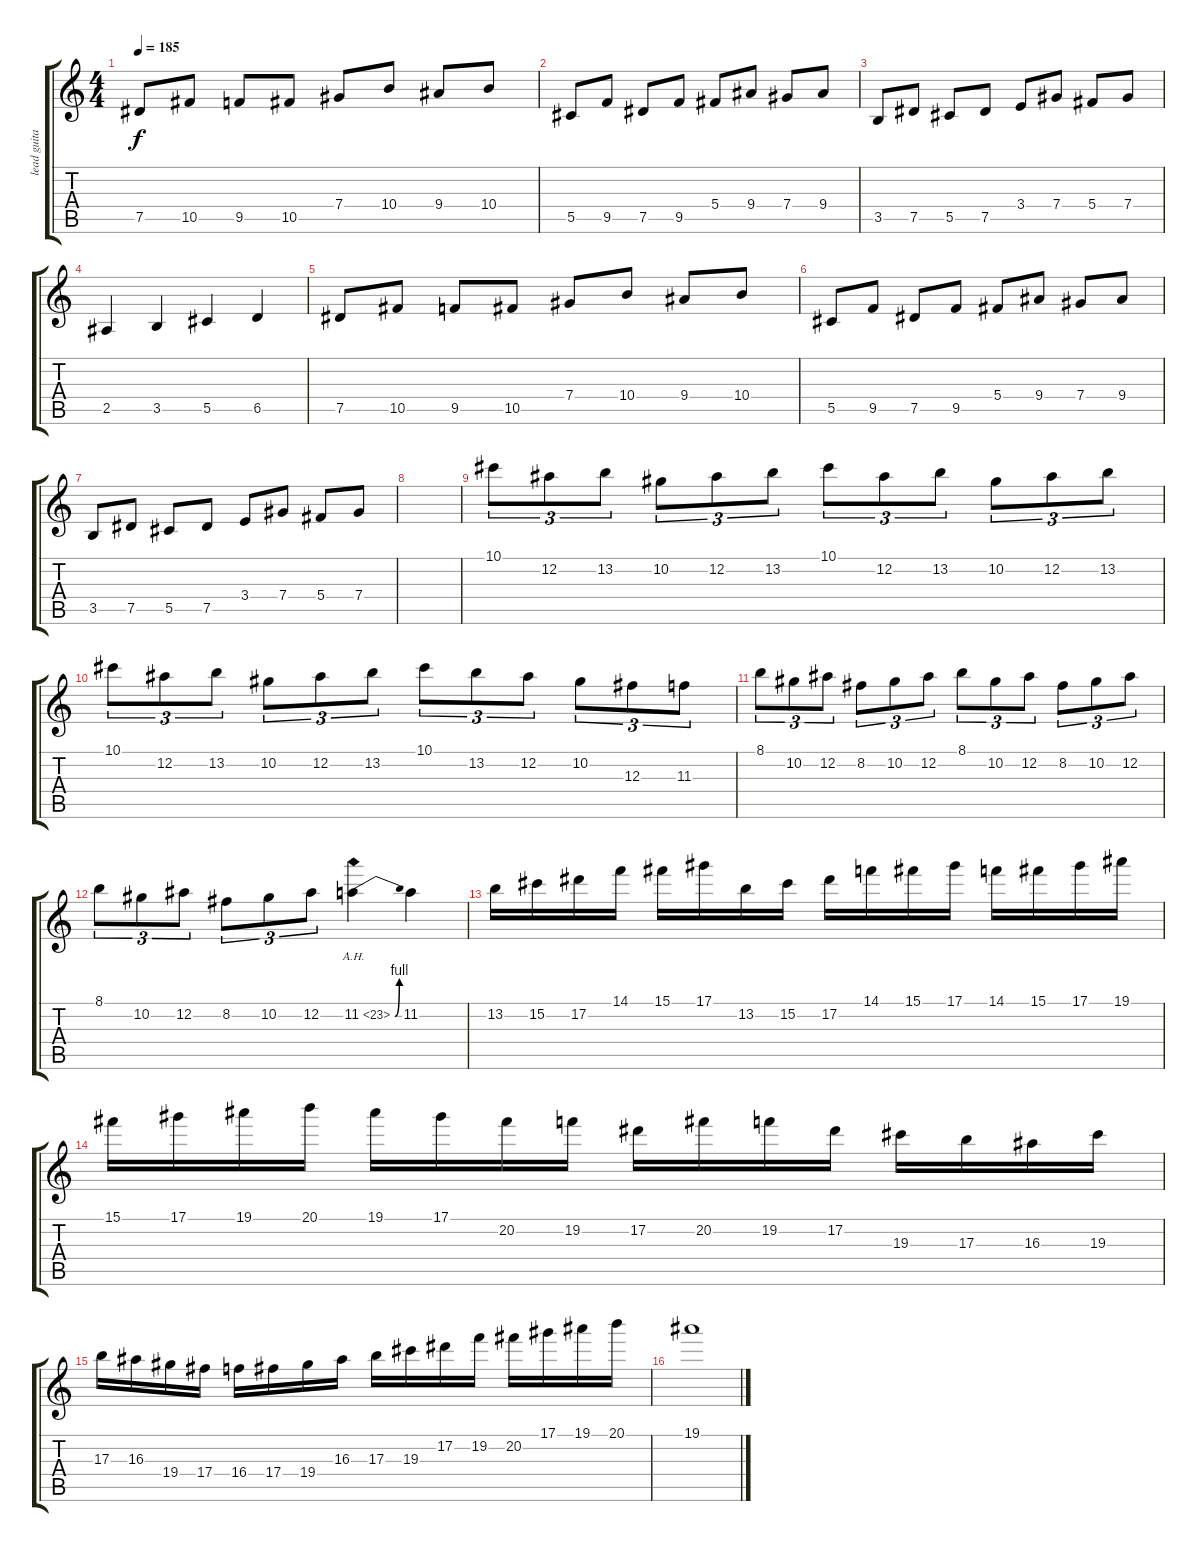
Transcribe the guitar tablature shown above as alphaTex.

\track ("lead guitar" "lead guita") {instrument distortionguitar}
\staff {score tabs}
\tuning (Eb4 Bb3 Gb3 Db3 Ab2 Eb2) {hide}
\ts (4 4)
\tempo 185
\clef g2
\ks c
7.5.8{dy f} 10.5.8 9.5.8 10.5.8 7.4.8 10.4.8 9.4.8 10.4.8 |
5.5.8 9.5.8 7.5.8 9.5.8 5.4.8 9.4.8 7.4.8 9.4.8 |
3.5.8 7.5.8 5.5.8 7.5.8 3.4.8 7.4.8 5.4.8 7.4.8 |
2.5.4 3.5.4 5.5.4 6.5.4 |
7.5.8 10.5.8 9.5.8 10.5.8 7.4.8 10.4.8 9.4.8 10.4.8 |
5.5.8 9.5.8 7.5.8 9.5.8 5.4.8 9.4.8 7.4.8 9.4.8 |
3.5.8 7.5.8 5.5.8 7.5.8 3.4.8 7.4.8 5.4.8 7.4.8 |
|
10.1.8{tu (3 2)} 12.2.8{tu (3 2)} 13.2.8{tu (3 2)} 10.2.8{tu (3 2)} 12.2.8{tu (3 2)} 13.2.8{tu (3 2)} 10.1.8{tu (3 2)} 12.2.8{tu (3 2)} 13.2.8{tu (3 2)} 10.2.8{tu (3 2)} 12.2.8{tu (3 2)} 13.2.8{tu (3 2)} |
10.1.8{tu (3 2)} 12.2.8{tu (3 2)} 13.2.8{tu (3 2)} 10.2.8{tu (3 2)} 12.2.8{tu (3 2)} 13.2.8{tu (3 2)} 10.1.8{tu (3 2)} 13.2.8{tu (3 2)} 12.2.8{tu (3 2)} 10.2.8{tu (3 2)} 12.3.8{tu (3 2)} 11.3.8{tu (3 2)} |
8.1.8{tu (3 2)} 10.2.8{tu (3 2)} 12.2.8{tu (3 2)} 8.2.8{tu (3 2)} 10.2.8{tu (3 2)} 12.2.8{tu (3 2)} 8.1.8{tu (3 2)} 10.2.8{tu (3 2)} 12.2.8{tu (3 2)} 8.2.8{tu (3 2)} 10.2.8{tu (3 2)} 12.2.8{tu (3 2)} |
8.1.8{tu (3 2)} 10.2.8{tu (3 2)} 12.2.8{tu (3 2)} 8.2.8{tu (3 2)} 10.2.8{tu (3 2)} 12.2.8{tu (3 2)} 11.2{be (bend 0 0 60 4) ah 12}.4 11.2.4 |
13.2.16 15.2.16 17.2.16 14.1.16 15.1.16 17.1.16 13.2.16 15.2.16 17.2.16 14.1.16 15.1.16 17.1.16 14.1.16 15.1.16 17.1.16 19.1.16 |
15.1.16 17.1.16 19.1.16 20.1.16 19.1.16 17.1.16 20.2.16 19.2.16 17.2.16 20.2.16 19.2.16 17.2.16 19.3.16 17.3.16 16.3.16 19.3.16 |
17.3.16 16.3.16 19.4.16 17.4.16 16.4.16 17.4.16 19.4.16 16.3.16 17.3.16 19.3.16 17.2.16 19.2.16 20.2.16 17.1.16 19.1.16 20.1.16 |
19.1.1
